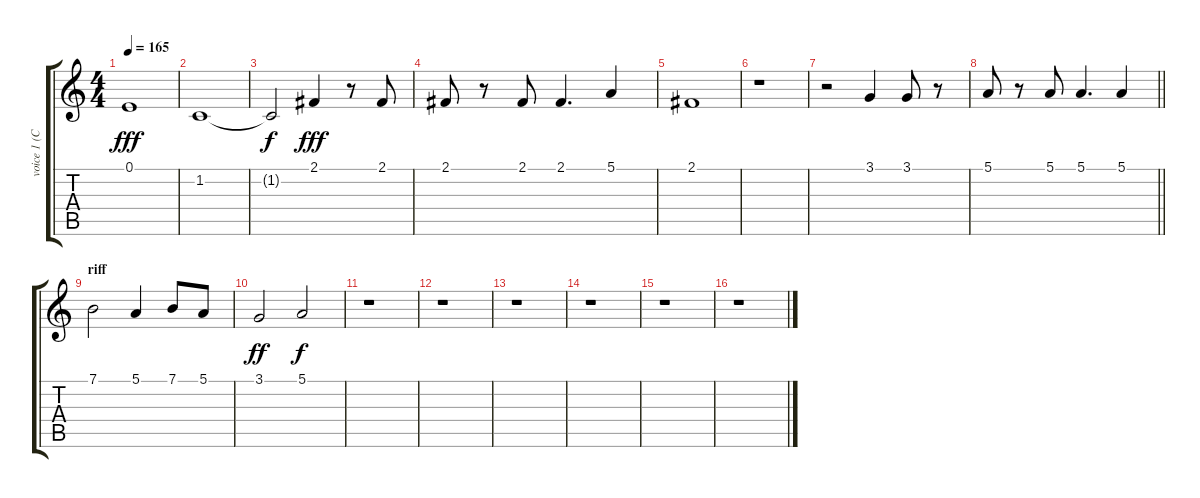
\track ("voice 1 (Coverdale)" "voice 1 (C") {instrument baritonesax}
\staff {score tabs}
\tuning (E4 B3 G3 D3 A2 E2) {hide}
\ts (4 4)
\tempo 165
\clef g2
\ks c
0.1.1{dy fff} |
1.2.1 |
1.2{t}.2{dy f} 2.1.4{dy fff} r.8 2.1.8 |
2.1.8 r.8 2.1.8 2.1.4{d} 5.1.4 |
2.1.1 |
r.1 |
r.2 3.1.4 3.1.8 r.8 |
\barLineRight lightlight
5.1.8 r.8 5.1.8 5.1.4{d} 5.1.4 |
\section ("" "riff")
7.1.2 5.1.4 7.1.8 5.1.8 |
3.1.2{dy ff} 5.1.2{dy f} |
r.1 |
r.1 |
r.1 |
r.1 |
r.1 |
r.1
